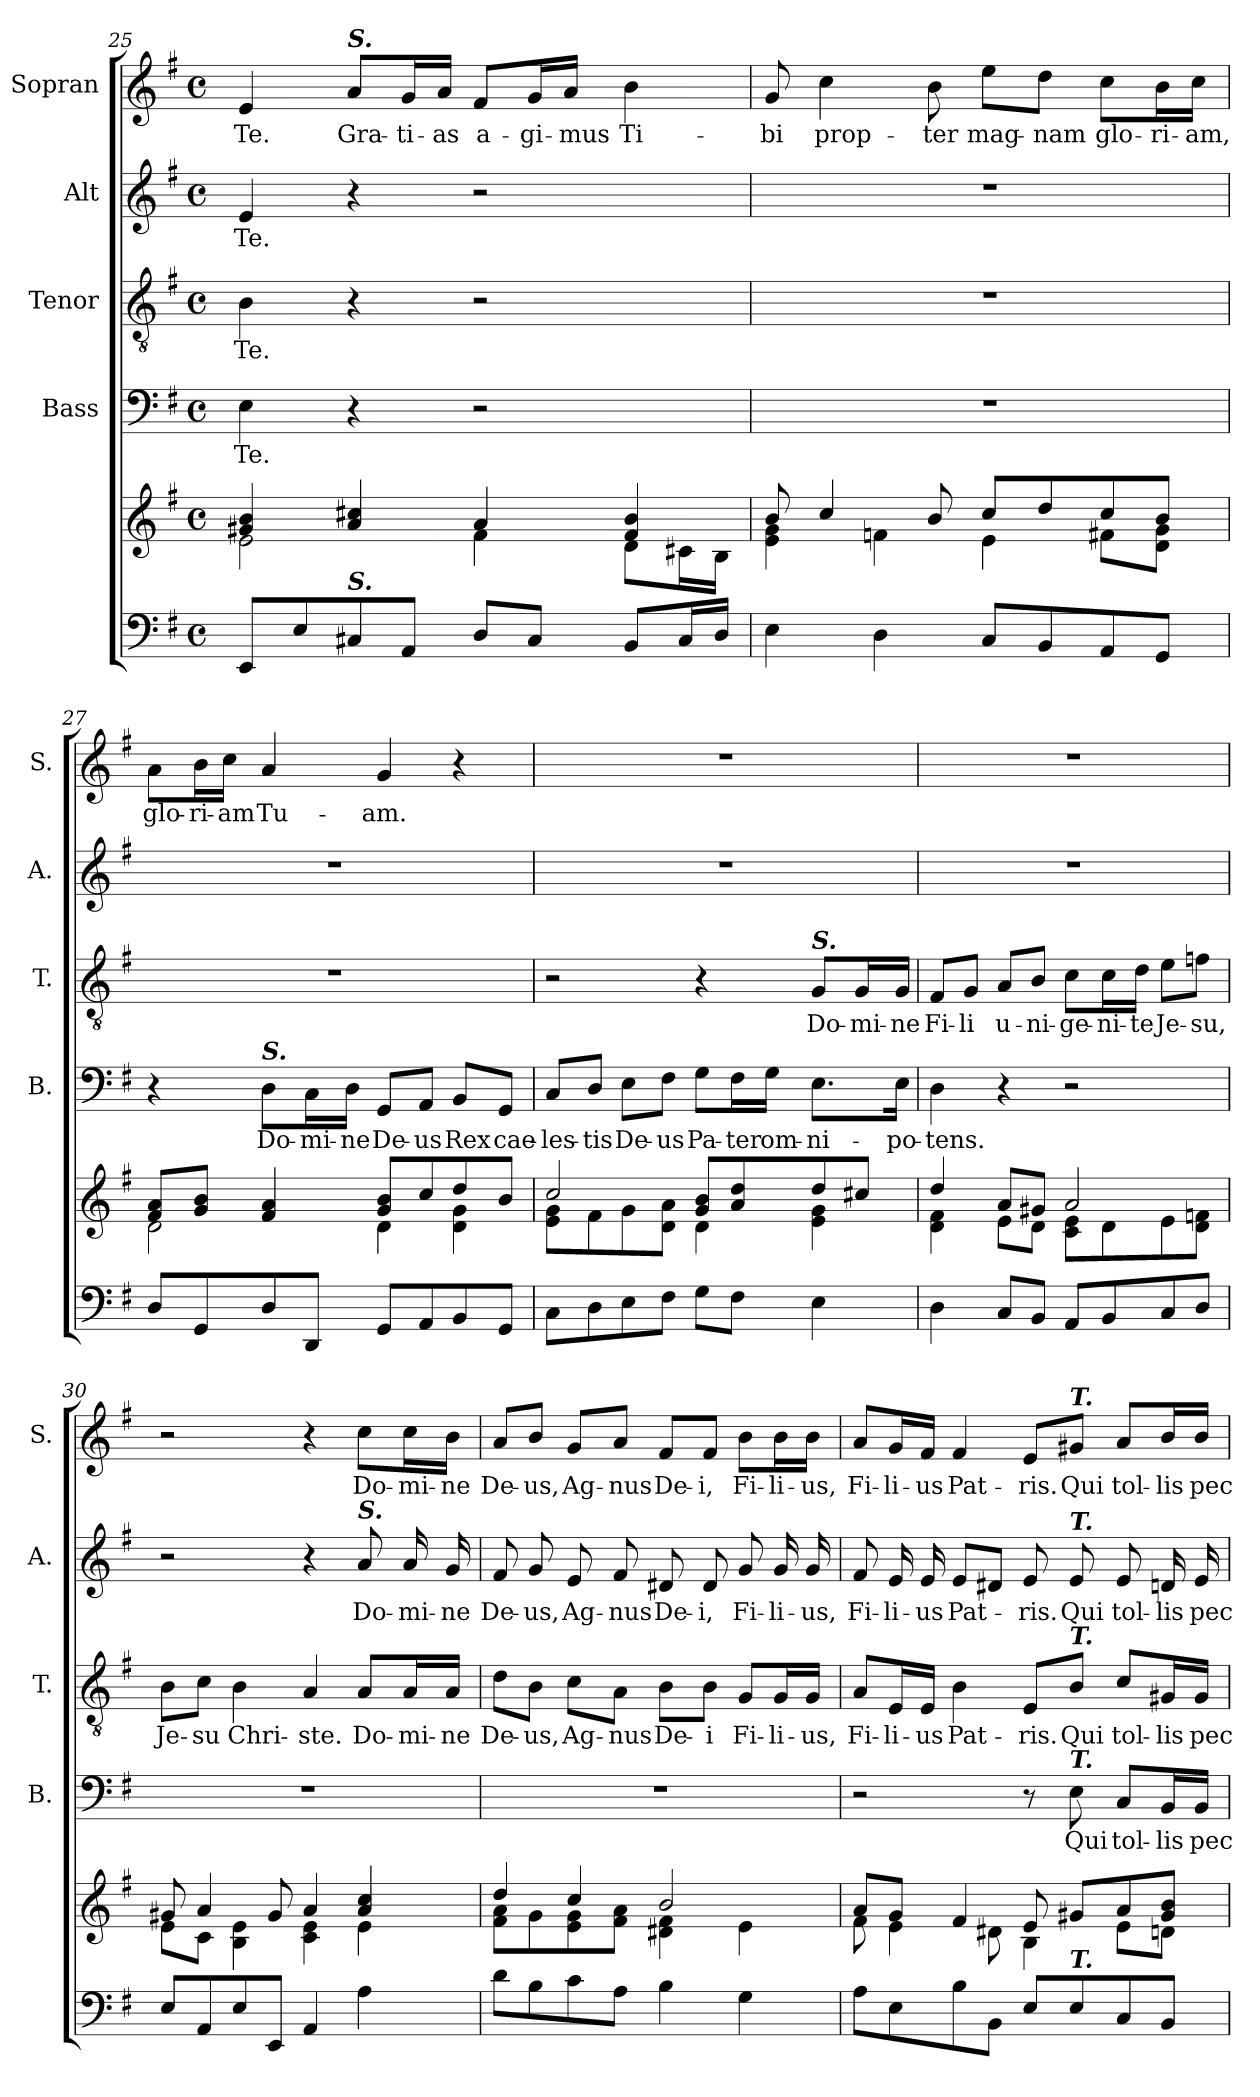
**kern	**kern	**kern	**text	**kern	**text	**kern	**text	**kern	**text
*part5	*part5	*part4	*part4	*part3	*part3	*part2	*part2	*part1	*part1
*staff6	*staff5	*staff4	*staff4	*staff3	*staff3	*staff2	*staff2	*staff1	*staff1
*	*	*I"Bass	*	*I"Tenor	*	*I"Alt	*	*I"Sopran	*
*	*	*I'B.	*	*I'T.	*	*I'A.	*	*I'S.	*
*clefF4	*clefG2	*clefF4	*	*clefGv2	*	*clefG2	*	*clefG2	*
*k[f#]	*k[f#]	*k[f#]	*	*k[f#]	*	*k[f#]	*	*k[f#]	*
*G:	*G:	*G:	*	*G:	*	*G:	*	*G:	*
*M4/4	*M4/4	*M4/4	*	*M4/4	*	*M4/4	*	*M4/4	*
*met(c)	*met(c)	*met(c)	*	*met(c)	*	*met(c)	*	*met(c)	*
=25	=25	=25	=25	=25	=25	=25	=25	=25	=25
*	*^	*	*	*	*	*	*	*	*
!	!	!	!	!LO:LY:b	!	!LO:LY:b	!	!LO:LY:b	!	!LO:LY:b
8EE/L	4g#X/ 4b/	2e\	4E\	Te.	4B\	Te.	4e/	Te.	4e/	Te.
8E/	.	.	.	.	.	.	.	.	.	.
!	!	!	!	!	!	!	!	!	!LO:TX:a:Bi:t=S.	!
!LO:TX:a:Bi:t=S.	!	!	!	!	!	!	!	!	!	!
!	!	!	!	!	!	!	!	!	!	!LO:LY:b
8C#X/	4a/ 4cc#X/	.	4r	.	4r	.	4r	.	8a/L	Gra-
!	!	!	!	!	!	!	!	!	!	!LO:LY:b
8AA/J	.	.	.	.	.	.	.	.	16g/L	-ti-
!	!	!	!	!	!	!	!	!	!	!LO:LY:b
.	.	.	.	.	.	.	.	.	16a/JJ	-as
!	!	!	!	!	!	!	!	!	!	!LO:LY:b
8D/L	4a/	4f#\	2r	.	2r	.	2r	.	8f#/L	a-
!	!	!	!	!	!	!	!	!	!	!LO:LY:b
8C#/J	.	.	.	.	.	.	.	.	16g/L	-gi-
!	!	!	!	!	!	!	!	!	!	!LO:LY:b
.	.	.	.	.	.	.	.	.	16a/JJ	-mus
!	!	!	!	!	!	!	!	!	!	!LO:LY:b
8BB/L	4f#/ 4b/	8d\L	.	.	.	.	.	.	4b\	Ti-
16C#/L	.	16c#X\L	.	.	.	.	.	.	.	.
16D/JJ	.	16B\JJ	.	.	.	.	.	.	.	.
!!LO:LB:g=z
=26	=26	=26	=26	=26	=26	=26	=26	=26	=26	=26
!	!	!	!	!	!	!	!	!	!	!LO:LY:b
4E\	8b/	4e\ 4g\	1r	.	1r	.	1r	.	8g/	-bi
!	!	!	!	!	!	!	!	!	!	!LO:LY:b
.	4cc/	.	.	.	.	.	.	.	4cc\	prop-
4D\	.	4fn\	.	.	.	.	.	.	.	.
!	!	!	!	!	!	!	!	!	!	!LO:LY:b
.	8b/	.	.	.	.	.	.	.	8b\	-ter
!	!	!	!	!	!	!	!	!	!	!LO:LY:b
8C/L	8cc/L	4e\	.	.	.	.	.	.	8ee\L	mag-
!	!	!	!	!	!	!	!	!	!	!LO:LY:b
8BB/	8dd/	.	.	.	.	.	.	.	8dd\J	-nam
!	!	!	!	!	!	!	!	!	!	!LO:LY:b
8AA/	8cc/	8f#X\L	.	.	.	.	.	.	8cc\L	glo-
!	!	!	!	!	!	!	!	!	!	!LO:LY:b
8GG/J	8b/J	8d\ 8g\J	.	.	.	.	.	.	16b\L	-ri-
!	!	!	!	!	!	!	!	!	!	!LO:LY:b
.	.	.	.	.	.	.	.	.	16cc\JJ	-am,
=27	=27	=27	=27	=27	=27	=27	=27	=27	=27	=27
!	!	!	!	!	!	!	!	!	!	!LO:LY:b
8D/L	8f#/ 8a/L	2d\	4r	.	1r	.	1r	.	8a\L	glo-
!	!	!	!	!	!	!	!	!	!	!LO:LY:b
8GG/	8g/ 8b/J	.	.	.	.	.	.	.	16b\L	-ri-
!	!	!	!	!	!	!	!	!	!	!LO:LY:b
.	.	.	.	.	.	.	.	.	16cc\JJ	-am
!	!	!	!LO:TX:a:Bi:t=S.	!	!	!	!	!	!	!
!	!	!	!	!LO:LY:b	!	!	!	!	!	!LO:LY:b
8D/	4f#/ 4a/	.	8D\L	Do-	.	.	.	.	4a/	Tu-
!	!	!	!	!LO:LY:b	!	!	!	!	!	!
8DD/J	.	.	16C\L	-mi-	.	.	.	.	.	.
!	!	!	!	!LO:LY:b	!	!	!	!	!	!
.	.	.	16D\JJ	-ne	.	.	.	.	.	.
!	!	!	!	!LO:LY:b	!	!	!	!	!	!LO:LY:b
8GG/L	8g/ 8b/L	4d\	8GG/L	De-	.	.	.	.	4g/	-am.
!	!	!	!	!LO:LY:b	!	!	!	!	!	!
8AA/	8cc/	.	8AA/J	-us	.	.	.	.	.	.
!	!	!	!	!LO:LY:b	!	!	!	!	!	!
8BB/	8dd/	4d\ 4g\	8BB/L	Rex	.	.	.	.	4r	.
!	!	!	!	!LO:LY:b	!	!	!	!	!	!
8GG/J	8b/J	.	8GG/J	cae-	.	.	.	.	.	.
!!LO:PB:g=z
=28	=28	=28	=28	=28	=28	=28	=28	=28	=28	=28
!	!	!	!	!LO:LY:b	!	!	!	!	!	!
8C\L	2cc/	8e\ 8g\L	8C/L	-les-	2r	.	1r	.	1r	.
!	!	!	!	!LO:LY:b	!	!	!	!	!	!
8D\	.	8f#\	8D/J	-tis	.	.	.	.	.	.
!	!	!	!	!LO:LY:b	!	!	!	!	!	!
8E\	.	8g\	8E\L	De-	.	.	.	.	.	.
!	!	!	!	!LO:LY:b	!	!	!	!	!	!
8F#\J	.	8d\ 8a\J	8F#\J	-us	.	.	.	.	.	.
!	!	!	!	!LO:LY:b	!	!	!	!	!	!
8G\L	8g/ 8b/L	4d\	8G\L	Pa-	4r	.	.	.	.	.
!	!	!	!	!LO:LY:b	!	!	!	!	!	!
8F#\J	8a/ 8dd/	.	16F#\L	-ter	.	.	.	.	.	.
!	!	!	!	!LO:LY:b	!	!	!	!	!	!
.	.	.	16G\JJ	om-	.	.	.	.	.	.
!	!	!	!	!	!LO:TX:a:Bi:t=S.	!	!	!	!	!
!	!	!	!	!LO:LY:b	!	!LO:LY:b	!	!	!	!
4E\	8dd/	4e\ 4g\	8.E\L	-ni-	8G/L	Do-	.	.	.	.
!	!	!	!	!	!	!LO:LY:b	!	!	!	!
.	8cc#X/J	.	.	.	16G/L	-mi-	.	.	.	.
!	!	!	!	!LO:LY:b	!	!LO:LY:b	!	!	!	!
.	.	.	16E\Jk	-po-	16G/JJ	-ne	.	.	.	.
=29	=29	=29	=29	=29	=29	=29	=29	=29	=29	=29
!	!	!	!	!LO:LY:b	!	!LO:LY:b	!	!	!	!
4D\	4dd/	4d\ 4f#\	4D\	-tens.	8F#/L	Fi-	1r	.	1r	.
!	!	!	!	!	!	!LO:LY:b	!	!	!	!
.	.	.	.	.	8G/J	-li	.	.	.	.
!	!	!	!	!	!	!LO:LY:b	!	!	!	!
8C/L	8a/L	8e\L	4r	.	8A/L	u-	.	.	.	.
!	!	!	!	!	!	!LO:LY:b	!	!	!	!
8BB/J	8g#X/J	8d\J	.	.	8B/J	-ni-	.	.	.	.
!	!	!	!	!	!	!LO:LY:b	!	!	!	!
8AA/L	2a/	8c\ 8e\L	2r	.	8c\L	-ge-	.	.	.	.
!	!	!	!	!	!	!LO:LY:b	!	!	!	!
8BB/	.	8d\	.	.	16c\L	-ni-	.	.	.	.
!	!	!	!	!	!	!LO:LY:b	!	!	!	!
.	.	.	.	.	16d\JJ	-te	.	.	.	.
!	!	!	!	!	!	!LO:LY:b	!	!	!	!
8C/	.	8e\	.	.	8e\L	Je-	.	.	.	.
!	!	!	!	!	!	!LO:LY:b	!	!	!	!
8D/J	.	8d\ 8fn\J	.	.	8fn\J	-su,	.	.	.	.
=30	=30	=30	=30	=30	=30	=30	=30	=30	=30	=30
!	!	!	!	!	!	!LO:LY:b	!	!	!	!
8E/L	8g#X/	8e\L	1r	.	8B\L	Je-	2r	.	2r	.
!	!	!	!	!	!	!LO:LY:b	!	!	!	!
8AA/	4a/	8c\J	.	.	8c\J	-su	.	.	.	.
!	!	!	!	!	!	!LO:LY:b	!	!	!	!
8E/	.	4B\ 4e\	.	.	4B\	Chri-	.	.	.	.
8EE/J	8g#/	.	.	.	.	.	.	.	.	.
!	!	!	!	!	!	!LO:LY:b	!	!	!	!
4AA/	4a/	4c\ 4e\	.	.	4A/	-ste.	4r	.	4r	.
!	!	!	!	!	!	!	!LO:TX:a:Bi:t=S.	!	!	!
!	!	!	!	!	!	!LO:LY:b	!	!LO:LY:b	!	!LO:LY:b
4A\	4a/ 4cc/	4e\	.	.	8A/L	Do-	8a/	Do-	8cc\L	Do-
!	!	!	!	!	!	!LO:LY:b	!	!LO:LY:b	!	!LO:LY:b
.	.	.	.	.	16A/L	-mi-	16a/	-mi-	16cc\L	-mi-
!	!	!	!	!	!	!LO:LY:b	!	!LO:LY:b	!	!LO:LY:b
.	.	.	.	.	16A/JJ	-ne	16g/	-ne	16b\JJ	-ne
!!LO:LB:g=z
=31	=31	=31	=31	=31	=31	=31	=31	=31	=31	=31
!	!	!	!	!	!	!LO:LY:b	!	!LO:LY:b	!	!LO:LY:b
8d\L	4dd/	8f#\ 8a\L	1r	.	8d\L	De-	8f#/	De-	8a/L	De-
!	!	!	!	!	!	!LO:LY:b	!	!LO:LY:b	!	!LO:LY:b
8B\	.	8g\	.	.	8B\J	-us,	8g/	-us,	8b/J	-us,
!	!	!	!	!	!	!LO:LY:b	!	!LO:LY:b	!	!LO:LY:b
8c\	4cc/	8e\ 8g\	.	.	8c\L	Ag-	8e/	Ag-	8g/L	Ag-
!	!	!	!	!	!	!LO:LY:b	!	!LO:LY:b	!	!LO:LY:b
8A\J	.	8f#\ 8a\J	.	.	8A\J	-nus	8f#/	-nus	8a/J	-nus
!	!	!	!	!	!	!LO:LY:b	!	!LO:LY:b	!	!LO:LY:b
4B\	2b/	4d#X\ 4f#\	.	.	8B\L	De-	8d#X/	De-	8f#/L	De-
!	!	!	!	!	!	!LO:LY:b	!	!LO:LY:b	!	!LO:LY:b
.	.	.	.	.	8B\J	-i	8d#/	-i,	8f#/J	-i,
!	!	!	!	!	!	!LO:LY:b	!	!LO:LY:b	!	!LO:LY:b
4G\	.	4e\	.	.	8G/L	Fi-	8g/	Fi-	8b\L	Fi-
!	!	!	!	!	!	!LO:LY:b	!	!LO:LY:b	!	!LO:LY:b
.	.	.	.	.	16G/L	-li-	16g/	-li-	16b\L	-li-
!	!	!	!	!	!	!LO:LY:b	!	!LO:LY:b	!	!LO:LY:b
.	.	.	.	.	16G/JJ	-us,	16g/	-us,	16b\JJ	-us,
=32	=32	=32	=32	=32	=32	=32	=32	=32	=32	=32
!	!	!	!	!	!	!LO:LY:b	!	!LO:LY:b	!	!LO:LY:b
8A\L	8a/L	8f#\	2r	.	8A/L	Fi-	8f#/	Fi-	8a/L	Fi-
!	!	!	!	!	!	!LO:LY:b	!	!LO:LY:b	!	!LO:LY:b
8E\	8g/J	4e\	.	.	16E/L	-li-	16e/	-li-	16g/L	-li-
!	!	!	!	!	!	!LO:LY:b	!	!LO:LY:b	!	!LO:LY:b
.	.	.	.	.	16E/JJ	-us	16e/	-us	16f#/JJ	-us
!	!	!	!	!	!	!LO:LY:b	!	!LO:LY:b	!	!LO:LY:b
8B\	4f#/	.	.	.	4B\	Pat-	8e/L	Pat-	4f#/	Pat-
8BB\J	.	8d#X\	.	.	.	.	8d#X/J	.	.	.
!	!	!	!	!	!	!LO:LY:b	!	!LO:LY:b	!	!LO:LY:b
8E/L	8e/	4B\	8r	.	8E/L	-ris.	8e/	-ris.	8e/L	-ris.
!	!	!	!	!	!	!	!	!	!LO:TX:a:Bi:t=T.	!
!	!	!	!	!	!	!	!LO:TX:a:Bi:t=T.	!	!	!
!	!	!	!	!	!LO:TX:a:Bi:t=T.	!	!	!	!	!
!	!	!	!LO:TX:a:Bi:t=T.	!	!	!	!	!	!	!
!LO:TX:a:Bi:t=T.	!	!	!	!	!	!	!	!	!	!
!	!	!	!	!LO:LY:b	!	!LO:LY:b	!	!LO:LY:b	!	!LO:LY:b
8E/	8g#X/L	.	8E\	Qui	8B/J	Qui	8e/	Qui	8g#X/J	Qui
!	!	!	!	!LO:LY:b	!	!LO:LY:b	!	!LO:LY:b	!	!LO:LY:b
8C/	8a/	8e\L	8C/L	tol-	8c/L	tol-	8e/	tol-	8a/L	tol-
!	!	!	!	!LO:LY:b	!	!LO:LY:b	!	!LO:LY:b	!	!LO:LY:b
8BB/J	8g#/ 8b/J	8dn\J	16BB/L	-lis	16G#X/L	-lis	16dn/	-lis	16b/L	-lis
!	!	!	!	!LO:LY:b	!	!LO:LY:b	!	!LO:LY:b	!	!LO:LY:b
.	.	.	16BB/JJ	pec-	16G#/JJ	pec-	16e/	pec-	16b/JJ	pec-
*	*v	*v	*	*	*	*	*	*	*	*
=	=	=	=	=	=	=	=	=	=
*-	*-	*-	*-	*-	*-	*-	*-	*-	*-
